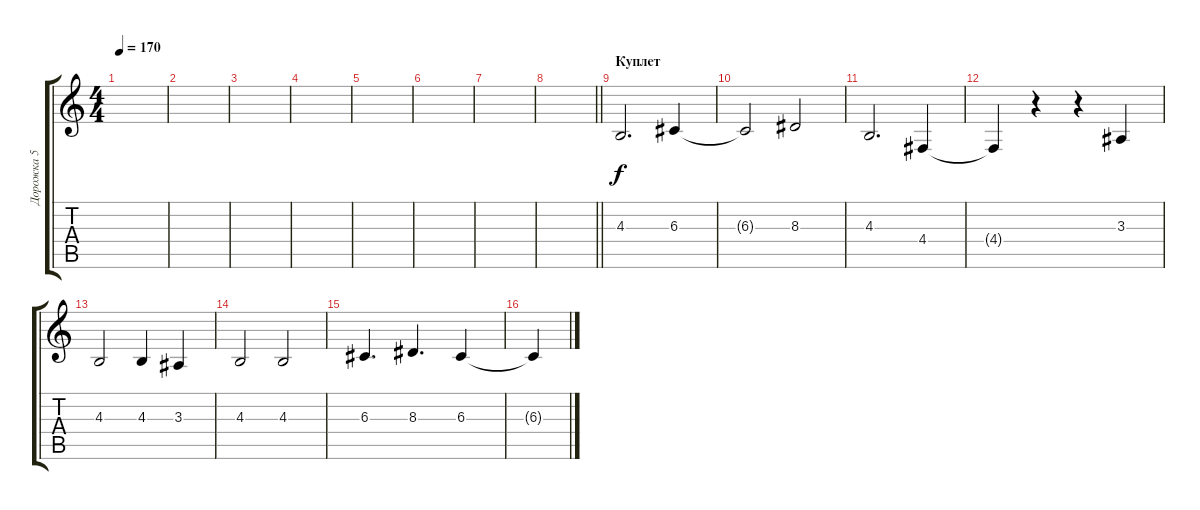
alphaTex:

\track ("Дорожка 5" "Дорожка 5") {instrument lead2sawtooth}
\staff {score tabs}
\tuning (E4 B3 G3 D3 A2 E2) {hide}
\ts (4 4)
\tempo 170
\clef g2
\ks c
|
|
|
|
|
|
|
\barLineRight lightlight
|
\section ("" "Куплет")
4.3.2{d} 6.3.4 |
6.3{t}.2 8.3.2 |
4.3.2{d} 4.4.4 |
4.4{t}.4 r.4 r.4 3.3.4 |
4.3.2 4.3.4 3.3.4 |
4.3.2 4.3.2 |
6.3.4{d} 8.3.4{d} 6.3.4 |
6.3{t}.4
